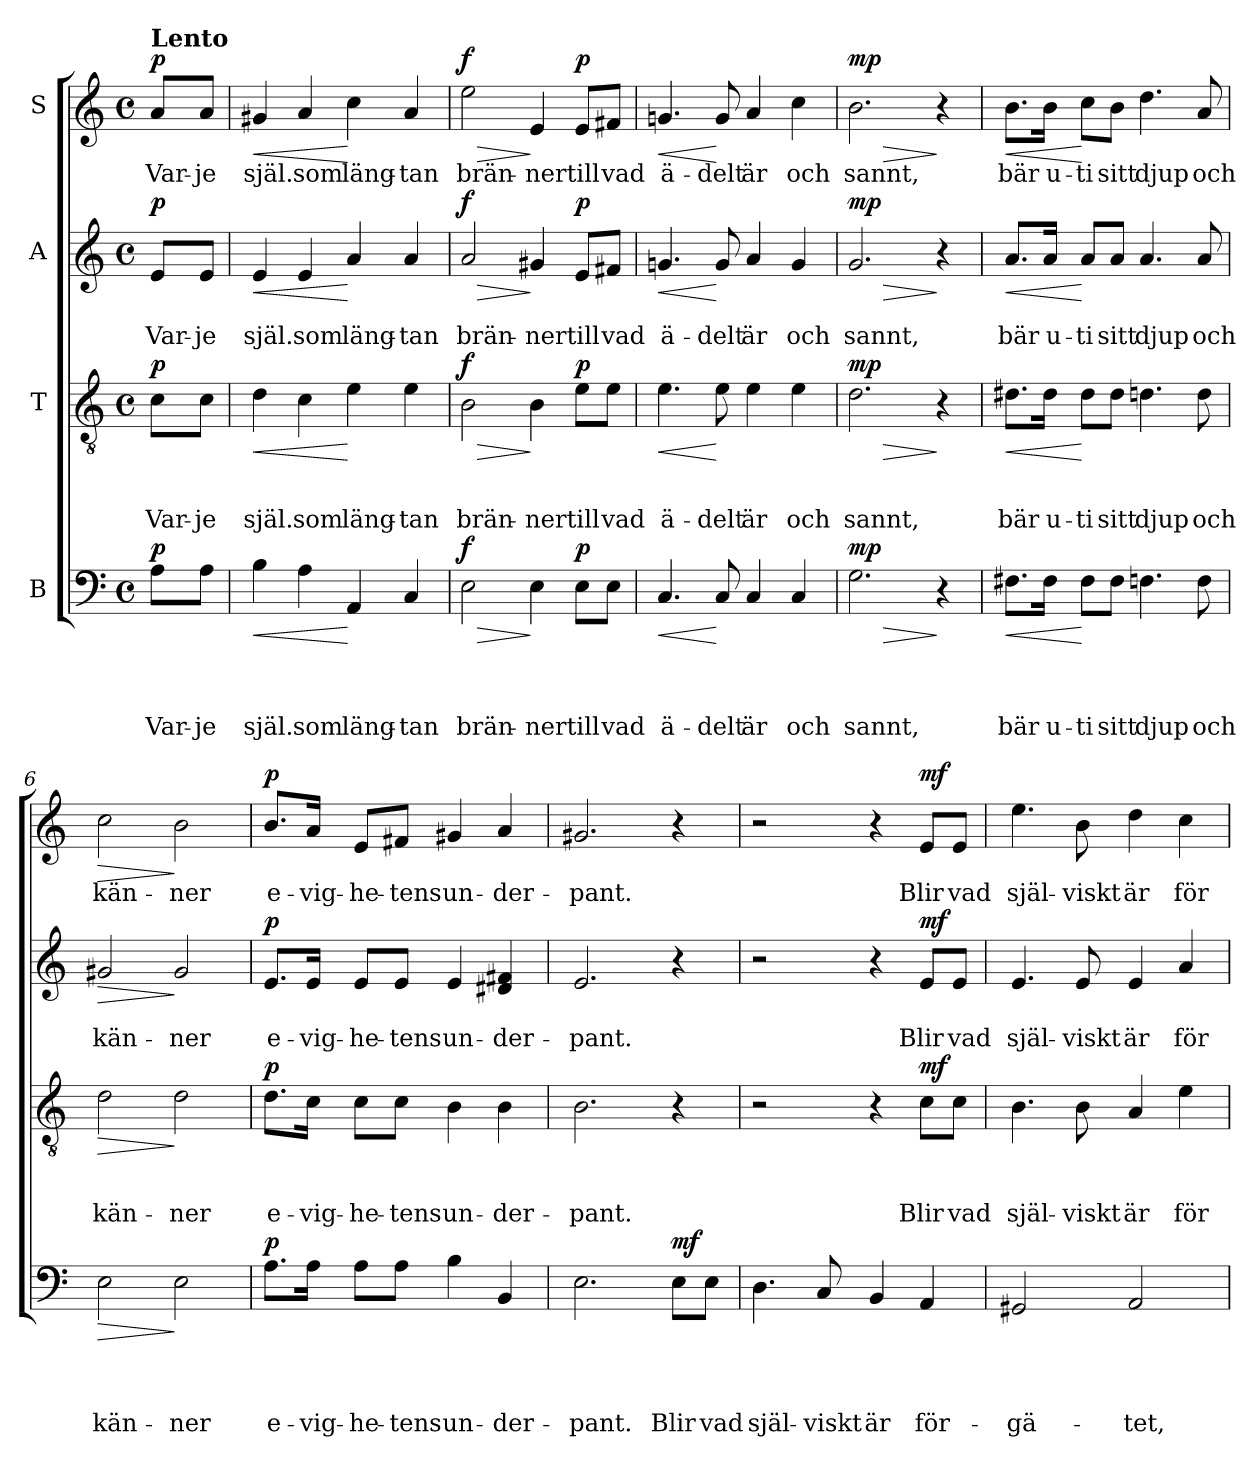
**kern	**text	**text	**text	**text	**dynam	**kern	**text	**text	**text	**dynam	**kern	**text	**text	**dynam	**kern	**text	**dynam
*part4	*part4	*part4	*part4	*part4	*part4	*part3	*part3	*part3	*part3	*part3	*part2	*part2	*part2	*part2	*part1	*part1	*part1
*staff4	*staff4	*staff4	*staff4	*staff4	*staff4	*staff3	*staff3	*staff3	*staff3	*staff3	*staff2	*staff2	*staff2	*staff2	*staff1	*staff1	*staff1
*I"B	*	*	*	*	*	*I"T	*	*	*	*	*I"A	*	*	*	*I"S	*	*
*clefF4	*	*	*	*	*	*clefGv2	*	*	*	*	*clefG2	*	*	*	*clefG2	*	*
*k[]	*	*	*	*	*	*k[]	*	*	*	*	*k[]	*	*	*	*k[]	*	*
*C:	*	*	*	*	*	*C:	*	*	*	*	*C:	*	*	*	*C:	*	*
*M4/4	*	*	*	*	*	*M4/4	*	*	*	*	*M4/4	*	*	*	*M4/4	*	*
*met(c)	*	*	*	*	*	*met(c)	*	*	*	*	*met(c)	*	*	*	*met(c)	*	*
=	=	=	=	=	=	=	=	=	=	=	=	=	=	=	=	=	=
!	!	!	!	!	!	!	!	!	!	!	!	!	!	!	!LO:TX:a:B:t=Lento	!	!
!	!	!	!	!LO:LY:b	!LO:DY:a	!	!	!	!LO:LY:b	!LO:DY:a	!	!	!LO:LY:b	!LO:DY:a	!	!LO:LY:b	!LO:DY:a
8A\L	.	.	.	Var-	p	8c\L	.	.	Var-	p	8e/L	.	Var-	p	8a/L	Var-	p
!	!	!	!	!LO:LY:b	!	!	!	!	!LO:LY:b	!	!	!	!LO:LY:b	!	!	!LO:LY:b	!
8A\J	.	.	.	-je	.	8c\J	.	.	-je	.	8e/J	.	-je	.	8a/J	-je	.
=1	=1	=1	=1	=1	=1	=1	=1	=1	=1	=1	=1	=1	=1	=1	=1	=1	=1
!	!	!	!	!LO:LY:b	!LO:HP:b	!	!	!	!LO:LY:b	!LO:HP:b	!	!	!LO:LY:b	!LO:HP:b	!	!LO:LY:b	!LO:HP:b
4B\	.	.	.	själ.	<	4d\	.	.	själ.	<	4e/	.	själ.	<	4g#X/	själ.	<
!	!	!	!	!LO:LY:b	!	!	!	!	!LO:LY:b	!	!	!	!LO:LY:b	!	!	!LO:LY:b	!
4A\	.	.	.	som	.	4c\	.	.	som	.	4e/	.	som	.	4a/	som	.
!	!	!	!	!LO:LY:b	!	!	!	!	!LO:LY:b	!	!	!	!LO:LY:b	!	!	!LO:LY:b	!
4AA/	.	.	.	läng-	[	4e\	.	.	läng-	[	4a/	.	läng-	[	4cc\	läng-	[
!	!	!	!	!LO:LY:b	!	!	!	!	!LO:LY:b	!	!	!	!LO:LY:b	!	!	!LO:LY:b	!
4C/	.	.	.	-tan	.	4e\	.	.	-tan	.	4a/	.	-tan	.	4a/	-tan	.
=2	=2	=2	=2	=2	=2	=2	=2	=2	=2	=2	=2	=2	=2	=2	=2	=2	=2
!	!	!	!	!LO:LY:b	!LO:HP:b	!	!	!	!LO:LY:b	!LO:HP:b	!	!	!LO:LY:b	!LO:HP:b	!	!LO:LY:b	!LO:HP:b
!	!	!	!	!	!LO:DY:n=1:a	!	!	!	!	!LO:DY:n=1:a	!	!	!	!LO:DY:n=1:a	!	!	!LO:DY:n=1:a
2E\	.	.	.	brän-	> f	2B\	.	.	brän-	> f	2a/	.	brän-	> f	2ee\	brän-	> f
!	!	!	!	!LO:LY:b	!	!	!	!	!LO:LY:b	!	!	!	!LO:LY:b	!	!	!LO:LY:b	!
4E\	.	.	.	-ner	]	4B\	.	.	-ner	]	4g#X/	.	-ner	]	4e/	-ner	]
!	!	!	!	!LO:LY:b	!LO:DY:n=2:a	!	!	!	!LO:LY:b	!LO:DY:n=2:a	!	!	!LO:LY:b	!LO:DY:n=2:a	!	!LO:LY:b	!LO:DY:n=2:a
8E\L	.	.	.	till	p	8e\L	.	.	till	p	8e/L	.	till	p	8e/L	till	p
!	!	!	!	!LO:LY:b	!	!	!	!	!LO:LY:b	!	!	!	!LO:LY:b	!	!	!LO:LY:b	!
8E\J	.	.	.	vad	.	8e\J	.	.	vad	.	8f#X/J	.	vad	.	8f#X/J	vad	.
=3	=3	=3	=3	=3	=3	=3	=3	=3	=3	=3	=3	=3	=3	=3	=3	=3	=3
!	!	!	!	!LO:LY:b	!LO:HP:b	!	!	!	!LO:LY:b	!LO:HP:b	!	!	!LO:LY:b	!LO:HP:b	!	!LO:LY:b	!LO:HP:b
4.C/	.	.	.	ä-	<	4.e\	.	.	ä-	<	4.gni/	.	ä-	<	4.gni/	ä-	<
!	!	!	!	!LO:LY:b	!	!	!	!	!LO:LY:b	!	!	!	!LO:LY:b	!	!	!LO:LY:b	!
8C/	.	.	.	-delt	[	8e\	.	.	-delt	[	8g/	.	-delt	[	8g/	-delt	[
!	!	!	!	!LO:LY:b	!	!	!	!	!LO:LY:b	!	!	!	!LO:LY:b	!	!	!LO:LY:b	!
4C/	.	.	.	är	.	4e\	.	.	är	.	4a/	.	är	.	4a/	är	.
!	!	!	!	!LO:LY:b	!	!	!	!	!LO:LY:b	!	!	!	!LO:LY:b	!	!	!LO:LY:b	!
4C/	.	.	.	och	.	4e\	.	.	och	.	4g/	.	och	.	4cc\	och	.
=4	=4	=4	=4	=4	=4	=4	=4	=4	=4	=4	=4	=4	=4	=4	=4	=4	=4
!	!	!	!	!LO:LY:b	!LO:HP:b	!	!	!	!LO:LY:b	!LO:HP:b	!	!	!LO:LY:b	!LO:HP:b	!	!LO:LY:b	!LO:HP:b
!	!	!	!	!	!LO:DY:n=1:a	!	!	!	!	!LO:DY:n=1:a	!	!	!	!LO:DY:n=1:a	!	!	!LO:DY:n=1:a
2.G\	.	.	.	sannt,	> mp	2.d\	.	.	sannt,	> mp	2.g/	.	sannt,	> mp	2.b\	sannt,	> mp
4r	.	.	.	.	]	4r	.	.	.	]	4r	.	.	]	4r	.	]
=5	=5	=5	=5	=5	=5	=5	=5	=5	=5	=5	=5	=5	=5	=5	=5	=5	=5
!	!	!	!	!LO:LY:b	!LO:HP:b	!	!	!	!LO:LY:b	!LO:HP:b	!	!	!LO:LY:b	!LO:HP:b	!	!LO:LY:b	!LO:HP:b
8.F#X\L	.	.	.	bär	<	8.d#X\L	.	.	bär	<	8.a/L	.	bär	<	8.b\L	bär	<
!	!	!	!	!LO:LY:b	!	!	!	!	!LO:LY:b	!	!	!	!LO:LY:b	!	!	!LO:LY:b	!
16F#\Jk	.	.	.	u-	.	16d#\Jk	.	.	u-	.	16a/Jk	.	u-	.	16b\Jk	u-	.
!	!	!	!	!LO:LY:b	!	!	!	!	!LO:LY:b	!	!	!	!LO:LY:b	!	!	!LO:LY:b	!
8F#\L	.	.	.	-ti	[	8d#\L	.	.	-ti	[	8a/L	.	-ti	[	8cc\L	-ti	[
!	!	!	!	!LO:LY:b	!	!	!	!	!LO:LY:b	!	!	!	!LO:LY:b	!	!	!LO:LY:b	!
8F#\J	.	.	.	sitt	.	8d#\J	.	.	sitt	.	8a/J	.	sitt	.	8b\J	sitt	.
!	!	!	!	!LO:LY:b	!	!	!	!	!LO:LY:b	!	!	!	!LO:LY:b	!	!	!LO:LY:b	!
4.Fn\	.	.	.	djup	.	4.dn\	.	.	djup	.	4.a/	.	djup	.	4.dd\	djup	.
!	!	!	!	!LO:LY:b	!	!	!	!	!LO:LY:b	!	!	!	!LO:LY:b	!	!	!LO:LY:b	!
8F\	.	.	.	och	.	8d\	.	.	och	.	8a/	.	och	.	8a/	och	.
!!LO:LB:g=z
=6	=6	=6	=6	=6	=6	=6	=6	=6	=6	=6	=6	=6	=6	=6	=6	=6	=6
!	!	!	!	!LO:LY:b	!LO:HP:b	!	!	!	!LO:LY:b	!LO:HP:b	!	!	!LO:LY:b	!LO:HP:b	!	!LO:LY:b	!LO:HP:b
2E\	.	.	.	kän-	>	2d\	.	.	kän-	>	2g#X/	.	kän-	>	2cc\	kän-	>
!	!	!	!	!LO:LY:b	!	!	!	!	!LO:LY:b	!	!	!	!LO:LY:b	!	!	!LO:LY:b	!
2E\	.	.	.	-ner	]	2d\	.	.	-ner	]	2g#/	.	-ner	]	2b\	-ner	]
=7	=7	=7	=7	=7	=7	=7	=7	=7	=7	=7	=7	=7	=7	=7	=7	=7	=7
!	!	!	!	!LO:LY:b	!LO:DY:a	!	!	!	!LO:LY:b	!LO:DY:a	!	!	!LO:LY:b	!LO:DY:a	!	!LO:LY:b	!LO:DY:a
8.A\L	.	.	.	e-	p	8.d\L	.	.	e-	p	8.e/L	.	e-	p	8.b/L	e-	p
!	!	!	!	!LO:LY:b	!	!	!	!	!LO:LY:b	!	!	!	!LO:LY:b	!	!	!LO:LY:b	!
16A\Jk	.	.	.	-vig-	.	16c\Jk	.	.	-vig-	.	16e/Jk	.	-vig-	.	16a/Jk	-vig-	.
!	!	!	!	!LO:LY:b	!	!	!	!	!LO:LY:b	!	!	!	!LO:LY:b	!	!	!LO:LY:b	!
8A\L	.	.	.	-he-	.	8c\L	.	.	-he-	.	8e/L	.	-he-	.	8e/L	-he-	.
!	!	!	!	!LO:LY:b	!	!	!	!	!LO:LY:b	!	!	!	!LO:LY:b	!	!	!LO:LY:b	!
8A\J	.	.	.	-tens	.	8c\J	.	.	-tens	.	8e/J	.	-tens	.	8f#X/J	-tens	.
!	!	!	!	!LO:LY:b	!	!	!	!	!LO:LY:b	!	!	!	!LO:LY:b	!	!	!LO:LY:b	!
4B\	.	.	.	un-	.	4B\	.	.	un-	.	4e/	.	un-	.	4g#X/	un-	.
!	!	!	!	!LO:LY:b	!	!	!	!	!LO:LY:b	!	!	!	!LO:LY:b	!	!	!LO:LY:b	!
4BB/	.	.	.	-der-	.	4B\	.	.	-der-	.	4d#X/ 4f#X/	.	-der-	.	4a/	-der-	.
=8	=8	=8	=8	=8	=8	=8	=8	=8	=8	=8	=8	=8	=8	=8	=8	=8	=8
!	!	!	!	!LO:LY:b	!	!	!	!	!LO:LY:b	!	!	!	!LO:LY:b	!	!	!LO:LY:b	!
2.E\	.	.	.	-pant.	.	2.B\	.	.	-pant.	.	2.e/	.	-pant.	.	2.g#X/	-pant.	.
!	!	!	!	!LO:LY:b	!LO:DY:a	!	!	!	!	!	!	!	!	!	!	!	!
8E\L	.	.	.	Blir	mf	4r	.	.	.	.	4r	.	.	.	4r	.	.
!	!	!	!	!LO:LY:b	!	!	!	!	!	!	!	!	!	!	!	!	!
8E\J	.	.	.	vad	.	.	.	.	.	.	.	.	.	.	.	.	.
=9	=9	=9	=9	=9	=9	=9	=9	=9	=9	=9	=9	=9	=9	=9	=9	=9	=9
!	!	!	!	!LO:LY:b	!	!	!	!	!	!	!	!	!	!	!	!	!
4.D\	.	.	.	själ-	.	2r	.	.	.	.	2r	.	.	.	2r	.	.
!	!	!	!	!LO:LY:b	!	!	!	!	!	!	!	!	!	!	!	!	!
8C/	.	.	.	-viskt	.	.	.	.	.	.	.	.	.	.	.	.	.
!	!	!	!	!LO:LY:b	!	!	!	!	!	!	!	!	!	!	!	!	!
4BB/	.	.	.	är	.	4r	.	.	.	.	4r	.	.	.	4r	.	.
!	!	!	!	!LO:LY:b	!	!	!	!	!LO:LY:b	!LO:DY:a	!	!	!LO:LY:b	!LO:DY:a	!	!LO:LY:b	!LO:DY:a
4AA/	.	.	.	för-	.	8c\L	.	.	Blir	mf	8e/L	.	Blir	mf	8e/L	Blir	mf
!	!	!	!	!	!	!	!	!	!LO:LY:b	!	!	!	!LO:LY:b	!	!	!LO:LY:b	!
.	.	.	.	.	.	8c\J	.	.	vad	.	8e/J	.	vad	.	8e/J	vad	.
=10	=10	=10	=10	=10	=10	=10	=10	=10	=10	=10	=10	=10	=10	=10	=10	=10	=10
!	!	!	!	!LO:LY:b	!	!	!	!	!LO:LY:b	!	!	!	!LO:LY:b	!	!	!LO:LY:b	!
2GG#X/	.	.	.	-gä-	.	4.B\	.	.	själ-	.	4.e/	.	själ-	.	4.ee\	själ-	.
!	!	!	!	!	!	!	!	!	!LO:LY:b	!	!	!	!LO:LY:b	!	!	!LO:LY:b	!
.	.	.	.	.	.	8B\	.	.	-viskt	.	8e/	.	-viskt	.	8b\	-viskt	.
!	!	!	!	!LO:LY:b	!	!	!	!	!LO:LY:b	!	!	!	!LO:LY:b	!	!	!LO:LY:b	!
2AA/	.	.	.	-tet,	.	4A/	.	.	är	.	4e/	.	är	.	4dd\	är	.
!	!	!	!	!	!	!	!	!	!LO:LY:b	!	!	!	!LO:LY:b	!	!	!LO:LY:b	!
.	.	.	.	.	.	4e\	.	.	för-	.	4a/	.	för-	.	4cc\	för-	.
=	=	=	=	=	=	=	=	=	=	=	=	=	=	=	=	=	=
*-	*-	*-	*-	*-	*-	*-	*-	*-	*-	*-	*-	*-	*-	*-	*-	*-	*-
